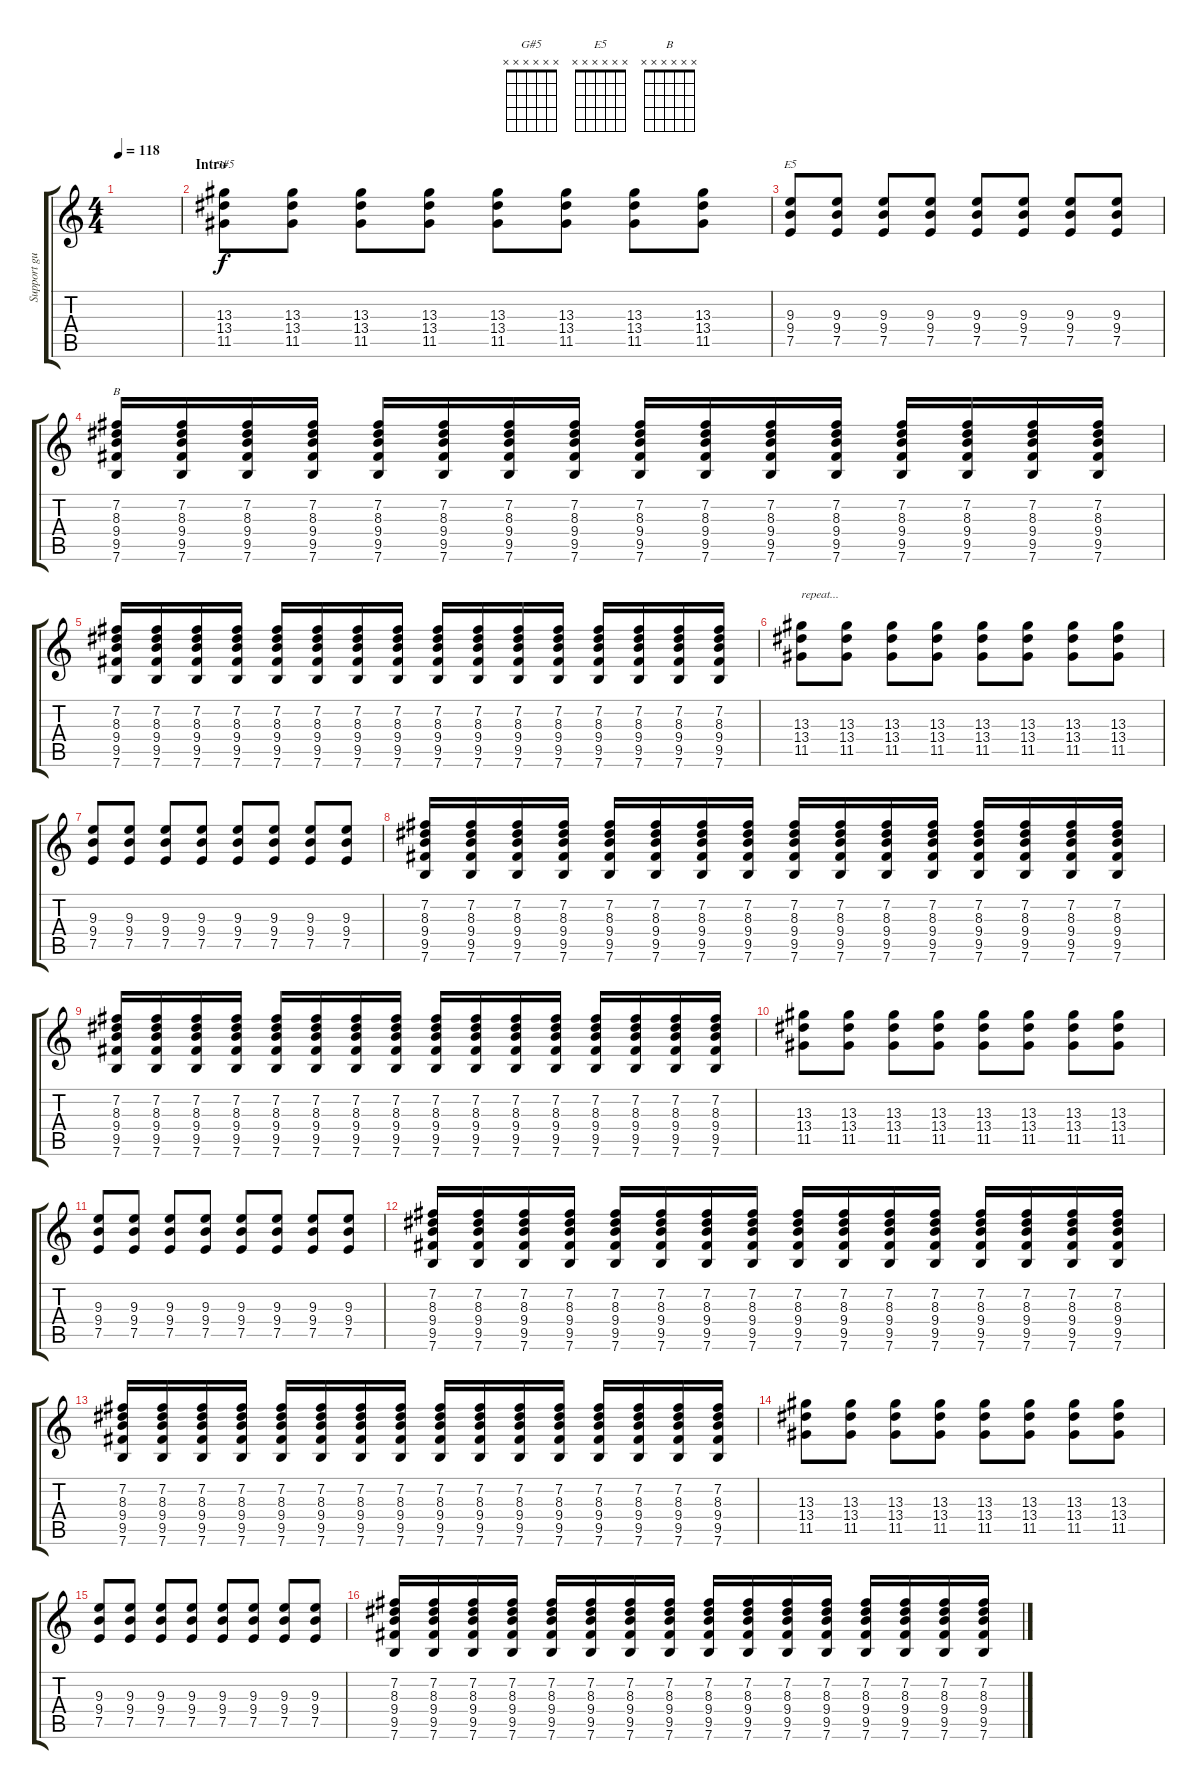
\track ("Support guitar arrangement" "Support gu") {instrument overdrivenguitar}
\staff {score tabs}
\tuning (E4 B3 G3 D3 A2 E2) {hide}
\chord ("G#5" x x x x x x)
\chord ("E5" x x x x x x)
\chord ("B" x x x x x x)
\ts (4 4)
\tempo 118
\clef g2
\ks c
|
\section ("" "Intro")
(13.3 13.4 11.5).8{ch "G#5"} (13.3 13.4 11.5).8 (13.3 13.4 11.5).8 (13.3 13.4 11.5).8 (13.3 13.4 11.5).8 (13.3 13.4 11.5).8 (13.3 13.4 11.5).8 (13.3 13.4 11.5).8 |
(9.3 9.4 7.5).8{ch "E5"} (9.3 9.4 7.5).8 (9.3 9.4 7.5).8 (9.3 9.4 7.5).8 (9.3 9.4 7.5).8 (9.3 9.4 7.5).8 (9.3 9.4 7.5).8 (9.3 9.4 7.5).8 |
(7.2 8.3 9.4 9.5 7.6).16{ch "B"} (7.2 8.3 9.4 9.5 7.6).16 (7.2 8.3 9.4 9.5 7.6).16 (7.2 8.3 9.4 9.5 7.6).16 (7.2 8.3 9.4 9.5 7.6).16 (7.2 8.3 9.4 9.5 7.6).16 (7.2 8.3 9.4 9.5 7.6).16 (7.2 8.3 9.4 9.5 7.6).16 (7.2 8.3 9.4 9.5 7.6).16 (7.2 8.3 9.4 9.5 7.6).16 (7.2 8.3 9.4 9.5 7.6).16 (7.2 8.3 9.4 9.5 7.6).16 (7.2 8.3 9.4 9.5 7.6).16 (7.2 8.3 9.4 9.5 7.6).16 (7.2 8.3 9.4 9.5 7.6).16 (7.2 8.3 9.4 9.5 7.6).16 |
(7.2 8.3 9.4 9.5 7.6).16 (7.2 8.3 9.4 9.5 7.6).16 (7.2 8.3 9.4 9.5 7.6).16 (7.2 8.3 9.4 9.5 7.6).16 (7.2 8.3 9.4 9.5 7.6).16 (7.2 8.3 9.4 9.5 7.6).16 (7.2 8.3 9.4 9.5 7.6).16 (7.2 8.3 9.4 9.5 7.6).16 (7.2 8.3 9.4 9.5 7.6).16 (7.2 8.3 9.4 9.5 7.6).16 (7.2 8.3 9.4 9.5 7.6).16 (7.2 8.3 9.4 9.5 7.6).16 (7.2 8.3 9.4 9.5 7.6).16 (7.2 8.3 9.4 9.5 7.6).16 (7.2 8.3 9.4 9.5 7.6).16 (7.2 8.3 9.4 9.5 7.6).16 |
(13.3 13.4 11.5).8{txt "repeat..."} (13.3 13.4 11.5).8 (13.3 13.4 11.5).8 (13.3 13.4 11.5).8 (13.3 13.4 11.5).8 (13.3 13.4 11.5).8 (13.3 13.4 11.5).8 (13.3 13.4 11.5).8 |
(9.3 9.4 7.5).8 (9.3 9.4 7.5).8 (9.3 9.4 7.5).8 (9.3 9.4 7.5).8 (9.3 9.4 7.5).8 (9.3 9.4 7.5).8 (9.3 9.4 7.5).8 (9.3 9.4 7.5).8 |
(7.2 8.3 9.4 9.5 7.6).16 (7.2 8.3 9.4 9.5 7.6).16 (7.2 8.3 9.4 9.5 7.6).16 (7.2 8.3 9.4 9.5 7.6).16 (7.2 8.3 9.4 9.5 7.6).16 (7.2 8.3 9.4 9.5 7.6).16 (7.2 8.3 9.4 9.5 7.6).16 (7.2 8.3 9.4 9.5 7.6).16 (7.2 8.3 9.4 9.5 7.6).16 (7.2 8.3 9.4 9.5 7.6).16 (7.2 8.3 9.4 9.5 7.6).16 (7.2 8.3 9.4 9.5 7.6).16 (7.2 8.3 9.4 9.5 7.6).16 (7.2 8.3 9.4 9.5 7.6).16 (7.2 8.3 9.4 9.5 7.6).16 (7.2 8.3 9.4 9.5 7.6).16 |
(7.2 8.3 9.4 9.5 7.6).16 (7.2 8.3 9.4 9.5 7.6).16 (7.2 8.3 9.4 9.5 7.6).16 (7.2 8.3 9.4 9.5 7.6).16 (7.2 8.3 9.4 9.5 7.6).16 (7.2 8.3 9.4 9.5 7.6).16 (7.2 8.3 9.4 9.5 7.6).16 (7.2 8.3 9.4 9.5 7.6).16 (7.2 8.3 9.4 9.5 7.6).16 (7.2 8.3 9.4 9.5 7.6).16 (7.2 8.3 9.4 9.5 7.6).16 (7.2 8.3 9.4 9.5 7.6).16 (7.2 8.3 9.4 9.5 7.6).16 (7.2 8.3 9.4 9.5 7.6).16 (7.2 8.3 9.4 9.5 7.6).16 (7.2 8.3 9.4 9.5 7.6).16 |
(13.3 13.4 11.5).8 (13.3 13.4 11.5).8 (13.3 13.4 11.5).8 (13.3 13.4 11.5).8 (13.3 13.4 11.5).8 (13.3 13.4 11.5).8 (13.3 13.4 11.5).8 (13.3 13.4 11.5).8 |
(9.3 9.4 7.5).8 (9.3 9.4 7.5).8 (9.3 9.4 7.5).8 (9.3 9.4 7.5).8 (9.3 9.4 7.5).8 (9.3 9.4 7.5).8 (9.3 9.4 7.5).8 (9.3 9.4 7.5).8 |
(7.2 8.3 9.4 9.5 7.6).16 (7.2 8.3 9.4 9.5 7.6).16 (7.2 8.3 9.4 9.5 7.6).16 (7.2 8.3 9.4 9.5 7.6).16 (7.2 8.3 9.4 9.5 7.6).16 (7.2 8.3 9.4 9.5 7.6).16 (7.2 8.3 9.4 9.5 7.6).16 (7.2 8.3 9.4 9.5 7.6).16 (7.2 8.3 9.4 9.5 7.6).16 (7.2 8.3 9.4 9.5 7.6).16 (7.2 8.3 9.4 9.5 7.6).16 (7.2 8.3 9.4 9.5 7.6).16 (7.2 8.3 9.4 9.5 7.6).16 (7.2 8.3 9.4 9.5 7.6).16 (7.2 8.3 9.4 9.5 7.6).16 (7.2 8.3 9.4 9.5 7.6).16 |
(7.2 8.3 9.4 9.5 7.6).16 (7.2 8.3 9.4 9.5 7.6).16 (7.2 8.3 9.4 9.5 7.6).16 (7.2 8.3 9.4 9.5 7.6).16 (7.2 8.3 9.4 9.5 7.6).16 (7.2 8.3 9.4 9.5 7.6).16 (7.2 8.3 9.4 9.5 7.6).16 (7.2 8.3 9.4 9.5 7.6).16 (7.2 8.3 9.4 9.5 7.6).16 (7.2 8.3 9.4 9.5 7.6).16 (7.2 8.3 9.4 9.5 7.6).16 (7.2 8.3 9.4 9.5 7.6).16 (7.2 8.3 9.4 9.5 7.6).16 (7.2 8.3 9.4 9.5 7.6).16 (7.2 8.3 9.4 9.5 7.6).16 (7.2 8.3 9.4 9.5 7.6).16 |
(13.3 13.4 11.5).8 (13.3 13.4 11.5).8 (13.3 13.4 11.5).8 (13.3 13.4 11.5).8 (13.3 13.4 11.5).8 (13.3 13.4 11.5).8 (13.3 13.4 11.5).8 (13.3 13.4 11.5).8 |
(9.3 9.4 7.5).8 (9.3 9.4 7.5).8 (9.3 9.4 7.5).8 (9.3 9.4 7.5).8 (9.3 9.4 7.5).8 (9.3 9.4 7.5).8 (9.3 9.4 7.5).8 (9.3 9.4 7.5).8 |
(7.2 8.3 9.4 9.5 7.6).16 (7.2 8.3 9.4 9.5 7.6).16 (7.2 8.3 9.4 9.5 7.6).16 (7.2 8.3 9.4 9.5 7.6).16 (7.2 8.3 9.4 9.5 7.6).16 (7.2 8.3 9.4 9.5 7.6).16 (7.2 8.3 9.4 9.5 7.6).16 (7.2 8.3 9.4 9.5 7.6).16 (7.2 8.3 9.4 9.5 7.6).16 (7.2 8.3 9.4 9.5 7.6).16 (7.2 8.3 9.4 9.5 7.6).16 (7.2 8.3 9.4 9.5 7.6).16 (7.2 8.3 9.4 9.5 7.6).16 (7.2 8.3 9.4 9.5 7.6).16 (7.2 8.3 9.4 9.5 7.6).16 (7.2 8.3 9.4 9.5 7.6).16
